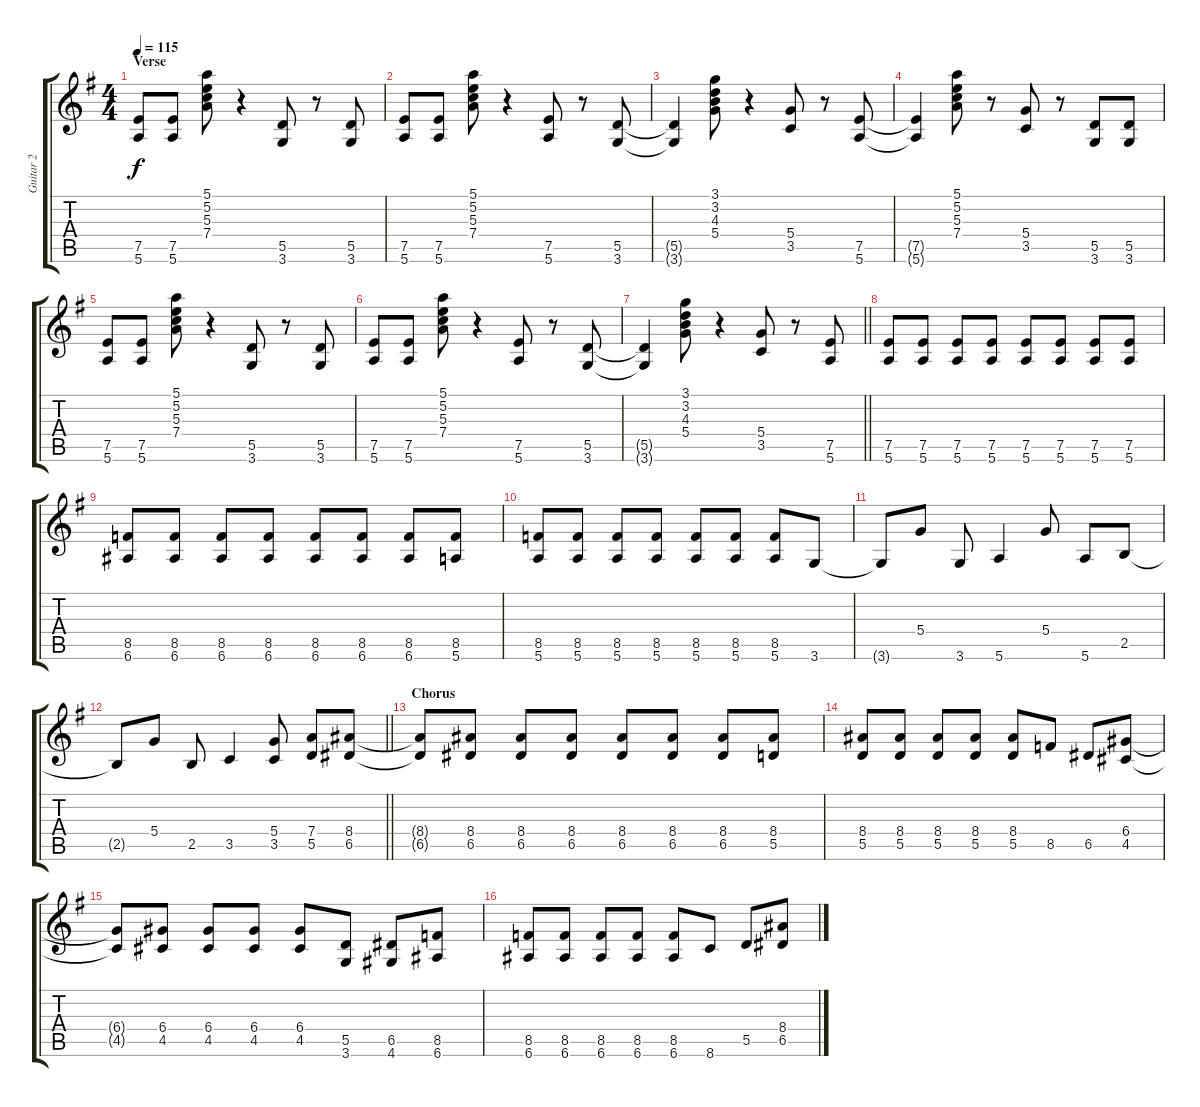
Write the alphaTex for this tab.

\track ("Guitar 2" "Guitar 2") {instrument overdrivenguitar}
\staff {score tabs}
\tuning (E4 B3 G3 D3 A2 E2) {hide}
\ts (4 4)
\section ("" "Verse")
\tempo 115
\clef g2
\ks g
(7.5 5.6).8{dy f} (7.5 5.6).8 (5.1 5.2 5.3 7.4).8 r.4 (5.5 3.6).8 r.8 (5.5 3.6).8 |
(7.5 5.6).8 (7.5 5.6).8 (5.1 5.2 5.3 7.4).8 r.4 (7.5 5.6).8 r.8 (5.5 3.6).8 |
(5.5{t} 3.6{t}).4 (3.1 3.2 4.3 5.4).8 r.4 (5.4 3.5).8 r.8 (7.5 5.6).8 |
(7.5{t} 5.6{t}).4 (5.1 5.2 5.3 7.4).8 r.8 (5.4 3.5).8 r.8 (5.5 3.6).8 (5.5 3.6).8 |
(7.5 5.6).8 (7.5 5.6).8 (5.1 5.2 5.3 7.4).8 r.4 (5.5 3.6).8 r.8 (5.5 3.6).8 |
(7.5 5.6).8 (7.5 5.6).8 (5.1 5.2 5.3 7.4).8 r.4 (7.5 5.6).8 r.8 (5.5 3.6).8 |
\barLineRight lightlight
(5.5{t} 3.6{t}).4 (3.1 3.2 4.3 5.4).8 r.4 (5.4 3.5).8 r.8 (7.5 5.6).8 |
(7.5 5.6).8 (7.5 5.6).8 (7.5 5.6).8 (7.5 5.6).8 (7.5 5.6).8 (7.5 5.6).8 (7.5 5.6).8 (7.5 5.6).8 |
(8.5 6.6).8 (8.5 6.6).8 (8.5 6.6).8 (8.5 6.6).8 (8.5 6.6).8 (8.5 6.6).8 (8.5 6.6).8 (8.5 5.6).8 |
(8.5 5.6).8 (8.5 5.6).8 (8.5 5.6).8 (8.5 5.6).8 (8.5 5.6).8 (8.5 5.6).8 (8.5 5.6).8 3.6.8 |
3.6{t}.8 5.4.8 3.6.8 5.6.4 5.4.8 5.6.8 2.5.8 |
\barLineRight lightlight
2.5{t}.8 5.4.8 2.5.8 3.5.4 (5.4 3.5).8 (7.4 5.5).8 (8.4 6.5).8 |
\section ("" "Chorus")
(8.4{t} 6.5{t}).8 (8.4 6.5).8 (8.4 6.5).8 (8.4 6.5).8 (8.4 6.5).8 (8.4 6.5).8 (8.4 6.5).8 (8.4 5.5).8 |
(8.4 5.5).8 (8.4 5.5).8 (8.4 5.5).8 (8.4 5.5).8 (8.4 5.5).8 8.5.8 6.5.8 (6.4 4.5).8 |
(6.4{t} 4.5{t}).8 (6.4 4.5).8 (6.4 4.5).8 (6.4 4.5).8 (6.4 4.5).8 (5.5 3.6).8 (6.5 4.6).8 (8.5 6.6).8 |
(8.5 6.6).8 (8.5 6.6).8 (8.5 6.6).8 (8.5 6.6).8 (8.5 6.6).8 8.6.8 5.5.8 (8.4 6.5).8
